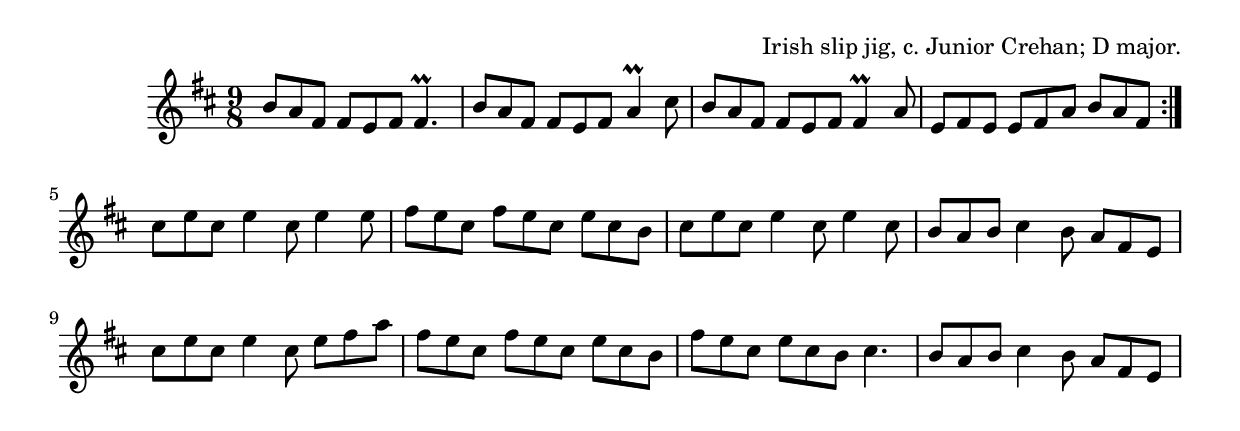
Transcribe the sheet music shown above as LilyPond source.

\version "2.18.2"

\include "util.ly"

\tocItem \markup "I Have A House Of My Own With A Chimney Built On Top Of It"

\score {
  <<
    \relative b' {
      \time 9/8
      \key b \minor

      % A
      \repeat volta 2 {
        b8 a fis fis e fis fis4.\prall |
        b8 a fis fis e fis a4\prall cis8 |
        b8 a fis fis e fis fis4\prall a8 |
        e8 fis e e fis a b a fis |
      }

      % B
      cis'8 e cis e4 cis8 e4 e8 |
      fis8 e cis fis e cis e cis b |
      cis8 e cis e4 cis8 e4 cis8 |
      b8 a b cis4 b8 a fis e |

      cis'8 e cis e4 cis8 e fis a |
      fis8 e cis fis e cis e cis b |
      fis'8 e cis e cis b cis4. |
      b8 a b cis4 b8 a fis e |
    }
  >>

  \header {
    title = "I Have A House Of My Own With A Chimney Built On Top Of It"
    opus = "Irish slip jig, c. Junior Crehan; D major."
  }
}

